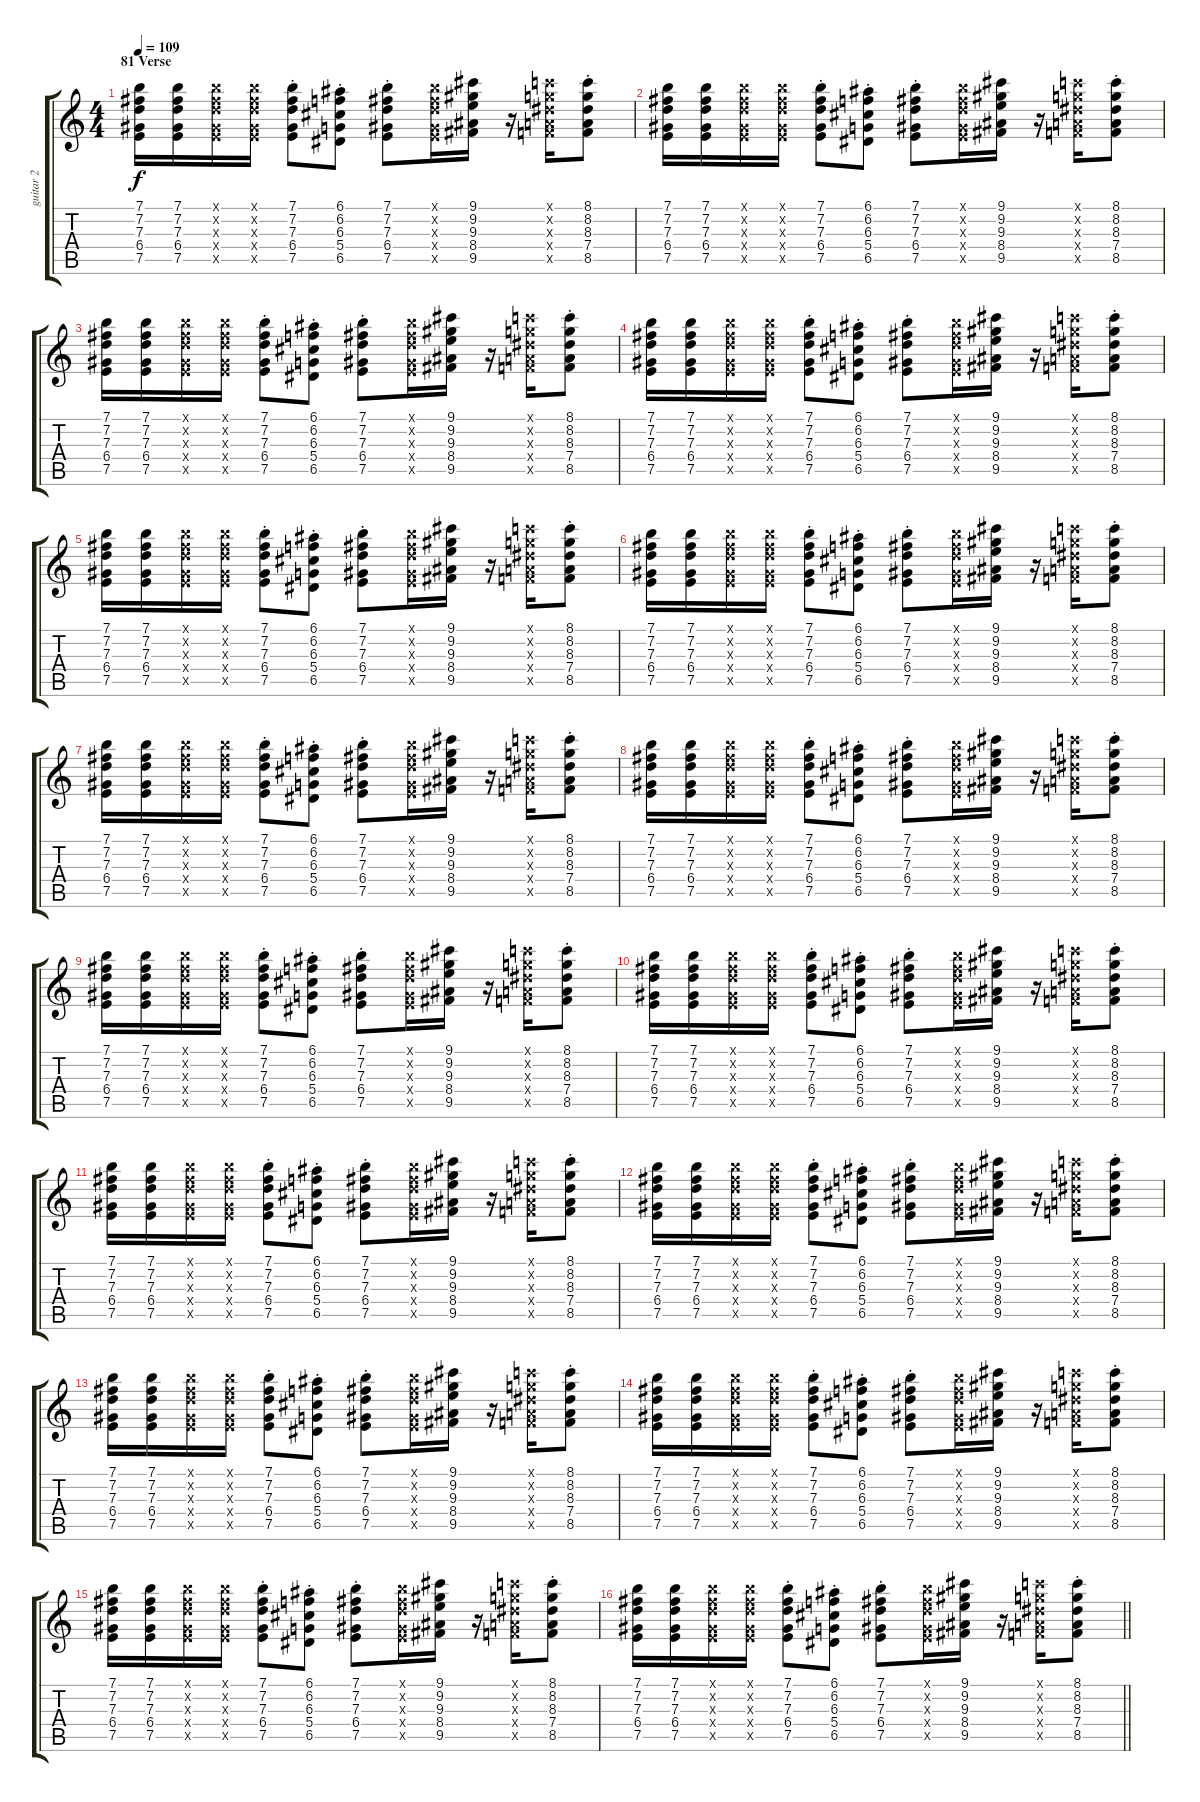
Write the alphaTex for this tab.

\track ("guitar 2" "guitar 2") {instrument acousticguitarsteel}
\staff {score tabs}
\tuning (E4 B3 G3 D3 A2 E2) {hide}
\ts (4 4)
\section ("" "81 Verse")
\tempo 109
\clef g2
\ks c
(7.1 7.2 7.3 6.4 7.5).16{dy f volume 8} (7.1 7.2 7.3 6.4 7.5).16 (7.1{x} 7.2{x} 7.3{x} 6.4{x} 7.5{x}).16 (7.1{x} 7.2{x} 7.3{x} 6.4{x} 7.5{x}).16 (7.1{st} 7.2{st} 7.3{st} 6.4{st} 7.5{st}).8 (6.1{st} 6.2{st} 6.3{st} 5.4{st} 6.5{st}).8 (7.1{st} 7.2{st} 7.3{st} 6.4{st} 7.5{st}).8 (7.1{x} 7.2{x} 7.3{x} 6.4{x} 7.5{x}).16 (9.1 9.2 9.3 8.4 9.5).16 r.16 (8.1{x} 8.2{x} 8.3{x} 7.4{x} 8.5{x}).16 (8.1{st} 8.2{st} 8.3{st} 7.4{st} 8.5).8 |
(7.1 7.2 7.3 6.4 7.5).16 (7.1 7.2 7.3 6.4 7.5).16 (7.1{x} 7.2{x} 7.3{x} 6.4{x} 7.5{x}).16 (7.1{x} 7.2{x} 7.3{x} 6.4{x} 7.5{x}).16 (7.1{st} 7.2{st} 7.3{st} 6.4{st} 7.5{st}).8 (6.1{st} 6.2{st} 6.3{st} 5.4{st} 6.5{st}).8 (7.1{st} 7.2{st} 7.3{st} 6.4{st} 7.5{st}).8 (7.1{x} 7.2{x} 7.3{x} 6.4{x} 7.5{x}).16 (9.1 9.2 9.3 8.4 9.5).16 r.16 (8.1{x} 8.2{x} 8.3{x} 7.4{x} 8.5{x}).16 (8.1{st} 8.2{st} 8.3{st} 7.4{st} 8.5).8 |
(7.1 7.2 7.3 6.4 7.5).16 (7.1 7.2 7.3 6.4 7.5).16 (7.1{x} 7.2{x} 7.3{x} 6.4{x} 7.5{x}).16 (7.1{x} 7.2{x} 7.3{x} 6.4{x} 7.5{x}).16 (7.1{st} 7.2{st} 7.3{st} 6.4{st} 7.5{st}).8 (6.1{st} 6.2{st} 6.3{st} 5.4{st} 6.5{st}).8 (7.1{st} 7.2{st} 7.3{st} 6.4{st} 7.5{st}).8 (7.1{x} 7.2{x} 7.3{x} 6.4{x} 7.5{x}).16 (9.1 9.2 9.3 8.4 9.5).16 r.16 (8.1{x} 8.2{x} 8.3{x} 7.4{x} 8.5{x}).16 (8.1{st} 8.2{st} 8.3{st} 7.4{st} 8.5).8 |
(7.1 7.2 7.3 6.4 7.5).16 (7.1 7.2 7.3 6.4 7.5).16 (7.1{x} 7.2{x} 7.3{x} 6.4{x} 7.5{x}).16 (7.1{x} 7.2{x} 7.3{x} 6.4{x} 7.5{x}).16 (7.1{st} 7.2{st} 7.3{st} 6.4{st} 7.5{st}).8 (6.1{st} 6.2{st} 6.3{st} 5.4{st} 6.5{st}).8 (7.1{st} 7.2{st} 7.3{st} 6.4{st} 7.5{st}).8 (7.1{x} 7.2{x} 7.3{x} 6.4{x} 7.5{x}).16 (9.1 9.2 9.3 8.4 9.5).16 r.16 (8.1{x} 8.2{x} 8.3{x} 7.4{x} 8.5{x}).16 (8.1{st} 8.2{st} 8.3{st} 7.4{st} 8.5).8 |
(7.1 7.2 7.3 6.4 7.5).16 (7.1 7.2 7.3 6.4 7.5).16 (7.1{x} 7.2{x} 7.3{x} 6.4{x} 7.5{x}).16 (7.1{x} 7.2{x} 7.3{x} 6.4{x} 7.5{x}).16 (7.1{st} 7.2{st} 7.3{st} 6.4{st} 7.5{st}).8 (6.1{st} 6.2{st} 6.3{st} 5.4{st} 6.5{st}).8 (7.1{st} 7.2{st} 7.3{st} 6.4{st} 7.5{st}).8 (7.1{x} 7.2{x} 7.3{x} 6.4{x} 7.5{x}).16 (9.1 9.2 9.3 8.4 9.5).16 r.16 (8.1{x} 8.2{x} 8.3{x} 7.4{x} 8.5{x}).16 (8.1{st} 8.2{st} 8.3{st} 7.4{st} 8.5).8 |
(7.1 7.2 7.3 6.4 7.5).16 (7.1 7.2 7.3 6.4 7.5).16 (7.1{x} 7.2{x} 7.3{x} 6.4{x} 7.5{x}).16 (7.1{x} 7.2{x} 7.3{x} 6.4{x} 7.5{x}).16 (7.1{st} 7.2{st} 7.3{st} 6.4{st} 7.5{st}).8 (6.1{st} 6.2{st} 6.3{st} 5.4{st} 6.5{st}).8 (7.1{st} 7.2{st} 7.3{st} 6.4{st} 7.5{st}).8 (7.1{x} 7.2{x} 7.3{x} 6.4{x} 7.5{x}).16 (9.1 9.2 9.3 8.4 9.5).16 r.16 (8.1{x} 8.2{x} 8.3{x} 7.4{x} 8.5{x}).16 (8.1{st} 8.2{st} 8.3{st} 7.4{st} 8.5).8 |
(7.1 7.2 7.3 6.4 7.5).16 (7.1 7.2 7.3 6.4 7.5).16 (7.1{x} 7.2{x} 7.3{x} 6.4{x} 7.5{x}).16 (7.1{x} 7.2{x} 7.3{x} 6.4{x} 7.5{x}).16 (7.1{st} 7.2{st} 7.3{st} 6.4{st} 7.5{st}).8 (6.1{st} 6.2{st} 6.3{st} 5.4{st} 6.5{st}).8 (7.1{st} 7.2{st} 7.3{st} 6.4{st} 7.5{st}).8 (7.1{x} 7.2{x} 7.3{x} 6.4{x} 7.5{x}).16 (9.1 9.2 9.3 8.4 9.5).16 r.16 (8.1{x} 8.2{x} 8.3{x} 7.4{x} 8.5{x}).16 (8.1{st} 8.2{st} 8.3{st} 7.4{st} 8.5).8 |
(7.1 7.2 7.3 6.4 7.5).16 (7.1 7.2 7.3 6.4 7.5).16 (7.1{x} 7.2{x} 7.3{x} 6.4{x} 7.5{x}).16 (7.1{x} 7.2{x} 7.3{x} 6.4{x} 7.5{x}).16 (7.1{st} 7.2{st} 7.3{st} 6.4{st} 7.5{st}).8 (6.1{st} 6.2{st} 6.3{st} 5.4{st} 6.5{st}).8 (7.1{st} 7.2{st} 7.3{st} 6.4{st} 7.5{st}).8 (7.1{x} 7.2{x} 7.3{x} 6.4{x} 7.5{x}).16 (9.1 9.2 9.3 8.4 9.5).16 r.16 (8.1{x} 8.2{x} 8.3{x} 7.4{x} 8.5{x}).16 (8.1{st} 8.2{st} 8.3{st} 7.4{st} 8.5).8 |
(7.1 7.2 7.3 6.4 7.5).16 (7.1 7.2 7.3 6.4 7.5).16 (7.1{x} 7.2{x} 7.3{x} 6.4{x} 7.5{x}).16 (7.1{x} 7.2{x} 7.3{x} 6.4{x} 7.5{x}).16 (7.1{st} 7.2{st} 7.3{st} 6.4{st} 7.5{st}).8 (6.1{st} 6.2{st} 6.3{st} 5.4{st} 6.5{st}).8 (7.1{st} 7.2{st} 7.3{st} 6.4{st} 7.5{st}).8 (7.1{x} 7.2{x} 7.3{x} 6.4{x} 7.5{x}).16 (9.1 9.2 9.3 8.4 9.5).16 r.16 (8.1{x} 8.2{x} 8.3{x} 7.4{x} 8.5{x}).16 (8.1{st} 8.2{st} 8.3{st} 7.4{st} 8.5).8 |
(7.1 7.2 7.3 6.4 7.5).16 (7.1 7.2 7.3 6.4 7.5).16 (7.1{x} 7.2{x} 7.3{x} 6.4{x} 7.5{x}).16 (7.1{x} 7.2{x} 7.3{x} 6.4{x} 7.5{x}).16 (7.1{st} 7.2{st} 7.3{st} 6.4{st} 7.5{st}).8 (6.1{st} 6.2{st} 6.3{st} 5.4{st} 6.5{st}).8 (7.1{st} 7.2{st} 7.3{st} 6.4{st} 7.5{st}).8 (7.1{x} 7.2{x} 7.3{x} 6.4{x} 7.5{x}).16 (9.1 9.2 9.3 8.4 9.5).16 r.16 (8.1{x} 8.2{x} 8.3{x} 7.4{x} 8.5{x}).16 (8.1{st} 8.2{st} 8.3{st} 7.4{st} 8.5).8 |
(7.1 7.2 7.3 6.4 7.5).16 (7.1 7.2 7.3 6.4 7.5).16 (7.1{x} 7.2{x} 7.3{x} 6.4{x} 7.5{x}).16 (7.1{x} 7.2{x} 7.3{x} 6.4{x} 7.5{x}).16 (7.1{st} 7.2{st} 7.3{st} 6.4{st} 7.5{st}).8 (6.1{st} 6.2{st} 6.3{st} 5.4{st} 6.5{st}).8 (7.1{st} 7.2{st} 7.3{st} 6.4{st} 7.5{st}).8 (7.1{x} 7.2{x} 7.3{x} 6.4{x} 7.5{x}).16 (9.1 9.2 9.3 8.4 9.5).16 r.16 (8.1{x} 8.2{x} 8.3{x} 7.4{x} 8.5{x}).16 (8.1{st} 8.2{st} 8.3{st} 7.4{st} 8.5).8 |
(7.1 7.2 7.3 6.4 7.5).16 (7.1 7.2 7.3 6.4 7.5).16 (7.1{x} 7.2{x} 7.3{x} 6.4{x} 7.5{x}).16 (7.1{x} 7.2{x} 7.3{x} 6.4{x} 7.5{x}).16 (7.1{st} 7.2{st} 7.3{st} 6.4{st} 7.5{st}).8 (6.1{st} 6.2{st} 6.3{st} 5.4{st} 6.5{st}).8 (7.1{st} 7.2{st} 7.3{st} 6.4{st} 7.5{st}).8 (7.1{x} 7.2{x} 7.3{x} 6.4{x} 7.5{x}).16 (9.1 9.2 9.3 8.4 9.5).16 r.16 (8.1{x} 8.2{x} 8.3{x} 7.4{x} 8.5{x}).16 (8.1{st} 8.2{st} 8.3{st} 7.4{st} 8.5).8 |
(7.1 7.2 7.3 6.4 7.5).16 (7.1 7.2 7.3 6.4 7.5).16 (7.1{x} 7.2{x} 7.3{x} 6.4{x} 7.5{x}).16 (7.1{x} 7.2{x} 7.3{x} 6.4{x} 7.5{x}).16 (7.1{st} 7.2{st} 7.3{st} 6.4{st} 7.5{st}).8 (6.1{st} 6.2{st} 6.3{st} 5.4{st} 6.5{st}).8 (7.1{st} 7.2{st} 7.3{st} 6.4{st} 7.5{st}).8 (7.1{x} 7.2{x} 7.3{x} 6.4{x} 7.5{x}).16 (9.1 9.2 9.3 8.4 9.5).16 r.16 (8.1{x} 8.2{x} 8.3{x} 7.4{x} 8.5{x}).16 (8.1{st} 8.2{st} 8.3{st} 7.4{st} 8.5).8 |
(7.1 7.2 7.3 6.4 7.5).16 (7.1 7.2 7.3 6.4 7.5).16 (7.1{x} 7.2{x} 7.3{x} 6.4{x} 7.5{x}).16 (7.1{x} 7.2{x} 7.3{x} 6.4{x} 7.5{x}).16 (7.1{st} 7.2{st} 7.3{st} 6.4{st} 7.5{st}).8 (6.1{st} 6.2{st} 6.3{st} 5.4{st} 6.5{st}).8 (7.1{st} 7.2{st} 7.3{st} 6.4{st} 7.5{st}).8 (7.1{x} 7.2{x} 7.3{x} 6.4{x} 7.5{x}).16 (9.1 9.2 9.3 8.4 9.5).16 r.16 (8.1{x} 8.2{x} 8.3{x} 7.4{x} 8.5{x}).16 (8.1{st} 8.2{st} 8.3{st} 7.4{st} 8.5).8 |
(7.1 7.2 7.3 6.4 7.5).16 (7.1 7.2 7.3 6.4 7.5).16 (7.1{x} 7.2{x} 7.3{x} 6.4{x} 7.5{x}).16 (7.1{x} 7.2{x} 7.3{x} 6.4{x} 7.5{x}).16 (7.1{st} 7.2{st} 7.3{st} 6.4{st} 7.5{st}).8 (6.1{st} 6.2{st} 6.3{st} 5.4{st} 6.5{st}).8 (7.1{st} 7.2{st} 7.3{st} 6.4{st} 7.5{st}).8 (7.1{x} 7.2{x} 7.3{x} 6.4{x} 7.5{x}).16 (9.1 9.2 9.3 8.4 9.5).16 r.16 (8.1{x} 8.2{x} 8.3{x} 7.4{x} 8.5{x}).16 (8.1{st} 8.2{st} 8.3{st} 7.4{st} 8.5).8 |
\barLineRight lightlight
(7.1 7.2 7.3 6.4 7.5).16 (7.1 7.2 7.3 6.4 7.5).16 (7.1{x} 7.2{x} 7.3{x} 6.4{x} 7.5{x}).16 (7.1{x} 7.2{x} 7.3{x} 6.4{x} 7.5{x}).16 (7.1{st} 7.2{st} 7.3{st} 6.4{st} 7.5{st}).8 (6.1{st} 6.2{st} 6.3{st} 5.4{st} 6.5{st}).8 (7.1{st} 7.2{st} 7.3{st} 6.4{st} 7.5{st}).8 (7.1{x} 7.2{x} 7.3{x} 6.4{x} 7.5{x}).16 (9.1 9.2 9.3 8.4 9.5).16 r.16 (8.1{x} 8.2{x} 8.3{x} 7.4{x} 8.5{x}).16 (8.1{st} 8.2{st} 8.3{st} 7.4{st} 8.5).8
